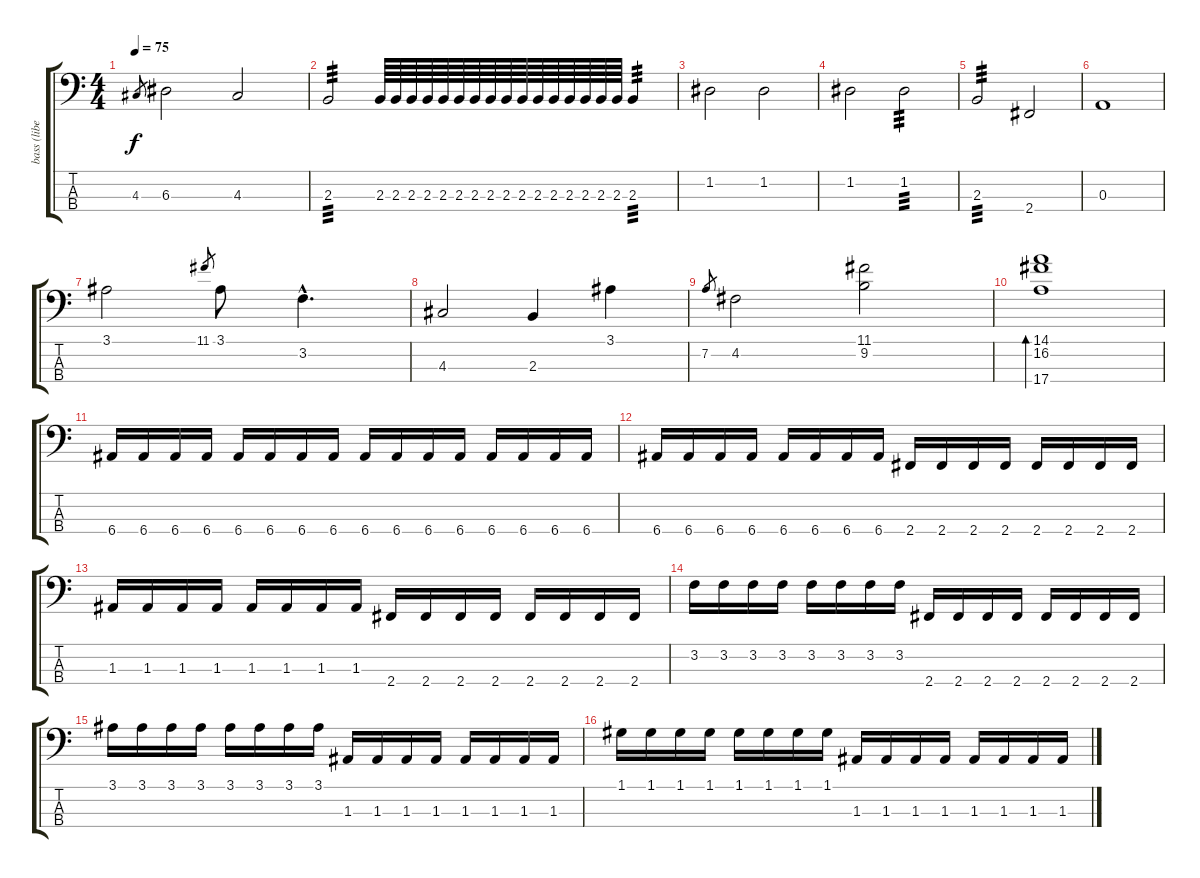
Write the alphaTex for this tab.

\track ("bass (liberté de solo)" "bass (libe") {instrument electricbassfinger}
\staff {score tabs}
\tuning (G2 D2 A1 E1) {hide}
\ts (4 4)
\tempo 75
\clef f4
\ks c
4.3.8{gr dy f} 6.3.2 4.3.2 |
2.3.2{tp 3} 2.3.64 2.3.64 2.3.64 2.3.64 2.3.64 2.3.64 2.3.64 2.3.64 2.3.64 2.3.64 2.3.64 2.3.64 2.3.64 2.3.64 2.3.64 2.3.64 2.3.4{tp 3} |
1.2.2 1.2.2 |
1.2.2 1.2.2{tp 3} |
2.3.2{tp 3} 2.4.2 |
0.3.1 |
3.1.2 11.1.8{gr} 3.1.8 3.2{hac}.4{d} |
4.3.2 2.3.4 3.1.4 |
7.2.8{gr} 4.2.2 (11.1 9.2).2 |
(14.1 16.2 17.4).1{bd 480} |
6.4.16 6.4.16 6.4.16 6.4.16 6.4.16 6.4.16 6.4.16 6.4.16 6.4.16 6.4.16 6.4.16 6.4.16 6.4.16 6.4.16 6.4.16 6.4.16 |
6.4.16 6.4.16 6.4.16 6.4.16 6.4.16 6.4.16 6.4.16 6.4.16 2.4.16 2.4.16 2.4.16 2.4.16 2.4.16 2.4.16 2.4.16 2.4.16 |
1.3.16 1.3.16 1.3.16 1.3.16 1.3.16 1.3.16 1.3.16 1.3.16 2.4.16 2.4.16 2.4.16 2.4.16 2.4.16 2.4.16 2.4.16 2.4.16 |
3.2.16 3.2.16 3.2.16 3.2.16 3.2.16 3.2.16 3.2.16 3.2.16 2.4.16 2.4.16 2.4.16 2.4.16 2.4.16 2.4.16 2.4.16 2.4.16 |
3.1.16 3.1.16 3.1.16 3.1.16 3.1.16 3.1.16 3.1.16 3.1.16 1.3.16 1.3.16 1.3.16 1.3.16 1.3.16 1.3.16 1.3.16 1.3.16 |
1.1.16 1.1.16 1.1.16 1.1.16 1.1.16 1.1.16 1.1.16 1.1.16 1.3.16 1.3.16 1.3.16 1.3.16 1.3.16 1.3.16 1.3.16 1.3.16
